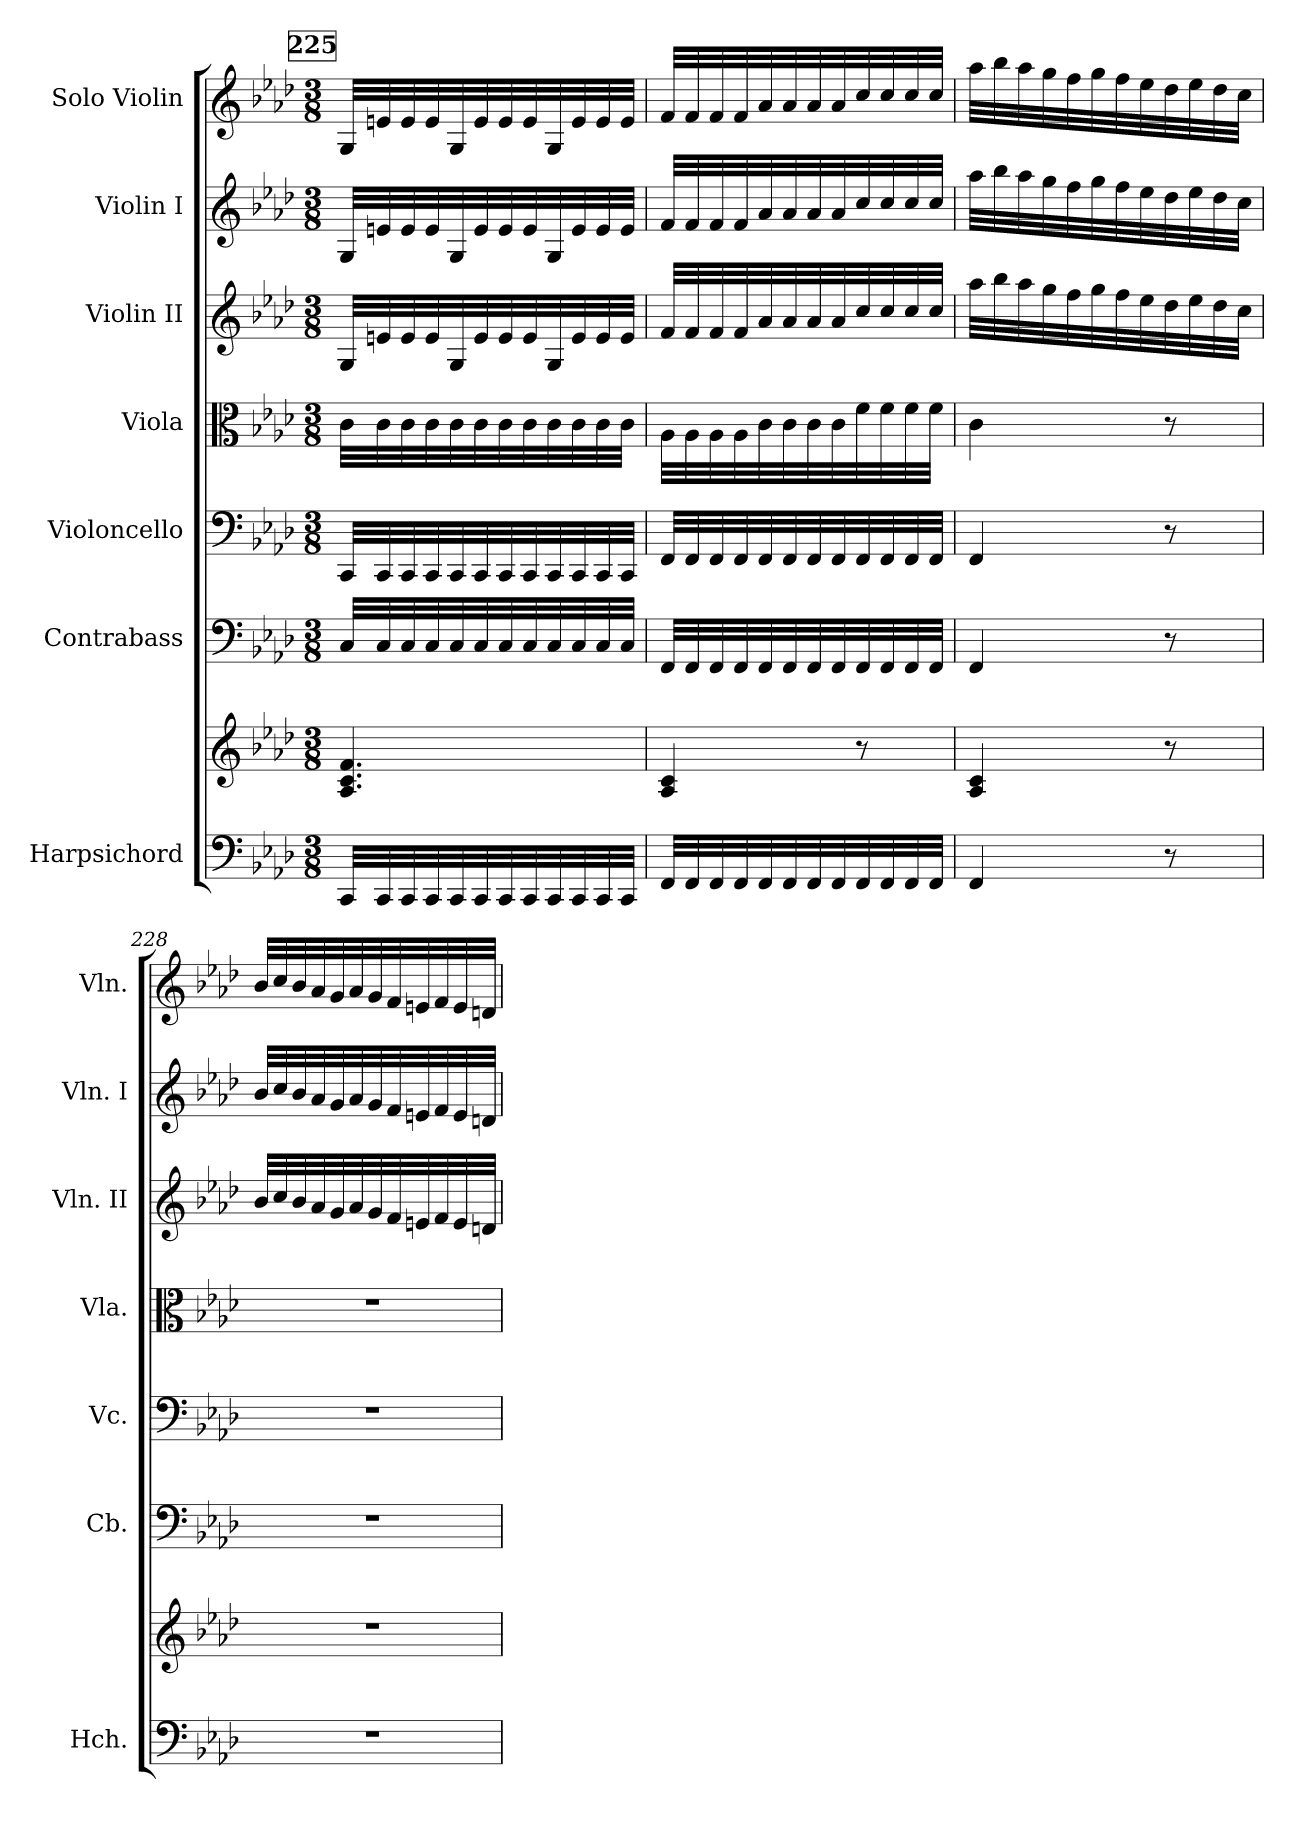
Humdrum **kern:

**kern	**kern	**kern	**kern	**kern	**kern	**kern	**kern
*part7	*part7	*part6	*part5	*part4	*part3	*part2	*part1
*staff8	*staff7	*staff6	*staff5	*staff4	*staff3	*staff2	*staff1
*I"Harpsichord	*	*I"Contrabass	*I"Violoncello	*I"Viola	*I"Violin II	*I"Violin I	*I"Solo Violin
*I'Hch.	*	*I'Cb.	*I'Vc.	*I'Vla.	*I'Vln. II	*I'Vln. I	*I'Vln.
!!LO:PB:g=z
*clefF4	*clefG2	*clefF4	*clefF4	*clefC3	*clefG2	*clefG2	*clefG2
*	*	*ITrd7c12	*	*	*	*	*
*k[b-e-a-d-]	*k[b-e-a-d-]	*k[b-e-a-d-]	*k[b-e-a-d-]	*k[b-e-a-d-]	*k[b-e-a-d-]	*k[b-e-a-d-]	*k[b-e-a-d-]
*M3/8	*M3/8	*M3/8	*M3/8	*M3/8	*M3/8	*M3/8	*M3/8
!!LO:REH:place=s1:a:B:fs=14:t=225
=225	=225	=225	=225	=225	=225	=225	=225
32CC/LLL	4.A-/ 4.c/ 4.f/	32CC/LLL	32CC/LLL	32c\LLL	32G/LLL	32G/LLL	32G/LLL
32CC/	.	32CC/	32CC/	32c\	32en/	32en/	32en/
32CC/	.	32CC/	32CC/	32c\	32e/	32e/	32e/
32CC/	.	32CC/	32CC/	32c\	32e/	32e/	32e/
32CC/	.	32CC/	32CC/	32c\	32G/	32G/	32G/
32CC/	.	32CC/	32CC/	32c\	32e/	32e/	32e/
32CC/	.	32CC/	32CC/	32c\	32e/	32e/	32e/
32CC/	.	32CC/	32CC/	32c\	32e/	32e/	32e/
32CC/	.	32CC/	32CC/	32c\	32G/	32G/	32G/
32CC/	.	32CC/	32CC/	32c\	32e/	32e/	32e/
32CC/	.	32CC/	32CC/	32c\	32e/	32e/	32e/
32CC/JJJ	.	32CC/JJJ	32CC/JJJ	32c\JJJ	32e/JJJ	32e/JJJ	32e/JJJ
=226	=226	=226	=226	=226	=226	=226	=226
32FF/LLL	4A-/ 4c/	32FFF/LLL	32FF/LLL	32A-\LLL	32f/LLL	32f/LLL	32f/LLL
32FF/	.	32FFF/	32FF/	32A-\	32f/	32f/	32f/
32FF/	.	32FFF/	32FF/	32A-\	32f/	32f/	32f/
32FF/	.	32FFF/	32FF/	32A-\	32f/	32f/	32f/
32FF/	.	32FFF/	32FF/	32c\	32a-/	32a-/	32a-/
32FF/	.	32FFF/	32FF/	32c\	32a-/	32a-/	32a-/
32FF/	.	32FFF/	32FF/	32c\	32a-/	32a-/	32a-/
32FF/	.	32FFF/	32FF/	32c\	32a-/	32a-/	32a-/
32FF/	8r	32FFF/	32FF/	32f\	32cc/	32cc/	32cc/
32FF/	.	32FFF/	32FF/	32f\	32cc/	32cc/	32cc/
32FF/	.	32FFF/	32FF/	32f\	32cc/	32cc/	32cc/
32FF/JJJ	.	32FFF/JJJ	32FF/JJJ	32f\JJJ	32cc/JJJ	32cc/JJJ	32cc/JJJ
=227	=227	=227	=227	=227	=227	=227	=227
4FF/	4A-/ 4c/	4FFF/	4FF/	4c\	32aa-\LLL	32aa-\LLL	32aa-\LLL
.	.	.	.	.	32bb-\	32bb-\	32bb-\
.	.	.	.	.	32aa-\	32aa-\	32aa-\
.	.	.	.	.	32gg\	32gg\	32gg\
.	.	.	.	.	32ff\	32ff\	32ff\
.	.	.	.	.	32gg\	32gg\	32gg\
.	.	.	.	.	32ff\	32ff\	32ff\
.	.	.	.	.	32ee-\	32ee-\	32ee-\
8r	8r	8r	8r	8r	32dd-\	32dd-\	32dd-\
.	.	.	.	.	32ee-\	32ee-\	32ee-\
.	.	.	.	.	32dd-\	32dd-\	32dd-\
.	.	.	.	.	32cc\JJJ	32cc\JJJ	32cc\JJJ
!!LO:PB:g=z
=228	=228	=228	=228	=228	=228	=228	=228
4.r	4.r	4.r	4.r	4.r	32b-/LLL	32b-/LLL	32b-/LLL
.	.	.	.	.	32cc/	32cc/	32cc/
.	.	.	.	.	32b-/	32b-/	32b-/
.	.	.	.	.	32a-/	32a-/	32a-/
.	.	.	.	.	32g/	32g/	32g/
.	.	.	.	.	32a-/	32a-/	32a-/
.	.	.	.	.	32g/	32g/	32g/
.	.	.	.	.	32f/	32f/	32f/
.	.	.	.	.	32en/	32en/	32en/
.	.	.	.	.	32f/	32f/	32f/
.	.	.	.	.	32e/	32e/	32e/
.	.	.	.	.	32dn/JJJ	32dn/JJJ	32dn/JJJ
=	=	=	=	=	=	=	=
*-	*-	*-	*-	*-	*-	*-	*-
